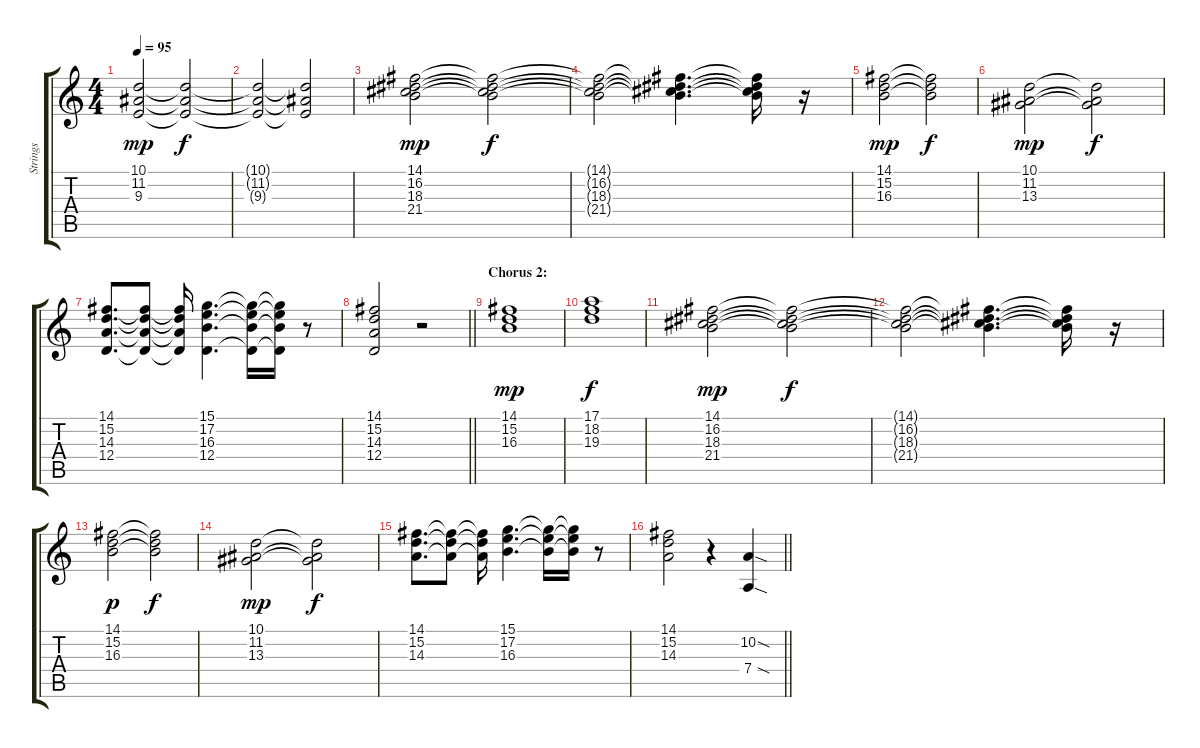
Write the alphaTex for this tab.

\track ("Strings " "Strings ") {instrument stringensemble1 bank 3}
\staff {score tabs}
\tuning (E4 B3 G3 D3 A2 E2) {hide}
\ts (4 4)
\tempo 95
\clef g2
\ks c
(10.1 11.2 9.3).2{dy mp} (10.1{t} 11.2{t} 9.3{t}).2{dy f} |
(10.1{t} 11.2{t} 9.3{t}).2 (10.1{t} 11.2{t} 9.3{t}).2 |
(14.1 16.2 18.3 21.4).2{dy mp} (14.1{t} 16.2{t} 18.3{t} 21.4{t}).2{dy f} |
(14.1{t} 16.2{t} 18.3{t} 21.4{t}).2 (14.1{t} 16.2{t} 18.3{t} 21.4{t}).4{d} (14.1{t} 16.2{t} 18.3{t} 21.4{t}).16 r.16 |
(14.1 15.2 16.3).2{dy mp} (14.1{t} 15.2{t} 16.3{t}).2{dy f} |
(10.1 11.2 13.3).2{dy mp} (10.1{t} 11.2{t} 13.3{t}).2{dy f} |
(14.1 15.2 14.3 12.4).8{d volume 6} (14.1{t} 15.2{t} 14.3{t} 12.4{t}).8 (14.1{t} 15.2{t} 14.3{t} 12.4{t}).16 (15.1 17.2 16.3 12.4).4{d} (15.1{t} 17.2{t} 16.3{t} 12.4{t}).16 (15.1{t} 17.2{t} 16.3{t} 12.4{t}).16 r.8 |
\barLineRight lightlight
(14.1 15.2 14.3 12.4).2 r.2 |
\section ("" "Chorus 2:")
(14.1 15.2 16.3).1{dy mp volume 8 instrument stringensemble1} |
(17.1 18.2 19.3).1{dy f volume 6} |
(14.1 16.2 18.3 21.4).2{dy mp volume 8} (14.1{t} 16.2{t} 18.3{t} 21.4{t}).2{dy f} |
(14.1{t} 16.2{t} 18.3{t} 21.4{t}).2 (14.1{t} 16.2{t} 18.3{t} 21.4{t}).4{d} (14.1{t} 16.2{t} 18.3{t} 21.4{t}).16 r.16 |
(14.1 15.2 16.3).2{dy p} (14.1{t} 15.2{t} 16.3{t}).2{dy f} |
(10.1 11.2 13.3).2{dy mp} (10.1{t} 11.2{t} 13.3{t}).2{dy f} |
(14.1 15.2 14.3).8{d volume 5 instrument stringensemble1} (14.1{t} 15.2{t} 14.3{t}).8 (14.1{t} 15.2{t} 14.3{t}).16 (15.1 17.2 16.3).4{d} (15.1{t} 17.2{t} 16.3{t}).16 (15.1{t} 17.2{t} 16.3{t}).16 r.8 |
\barLineRight lightlight
(14.1 15.2 14.3).2 r.4 (10.2{sod} 7.4{sod}).4{volume 16 balance 8 instrument melodictom}
